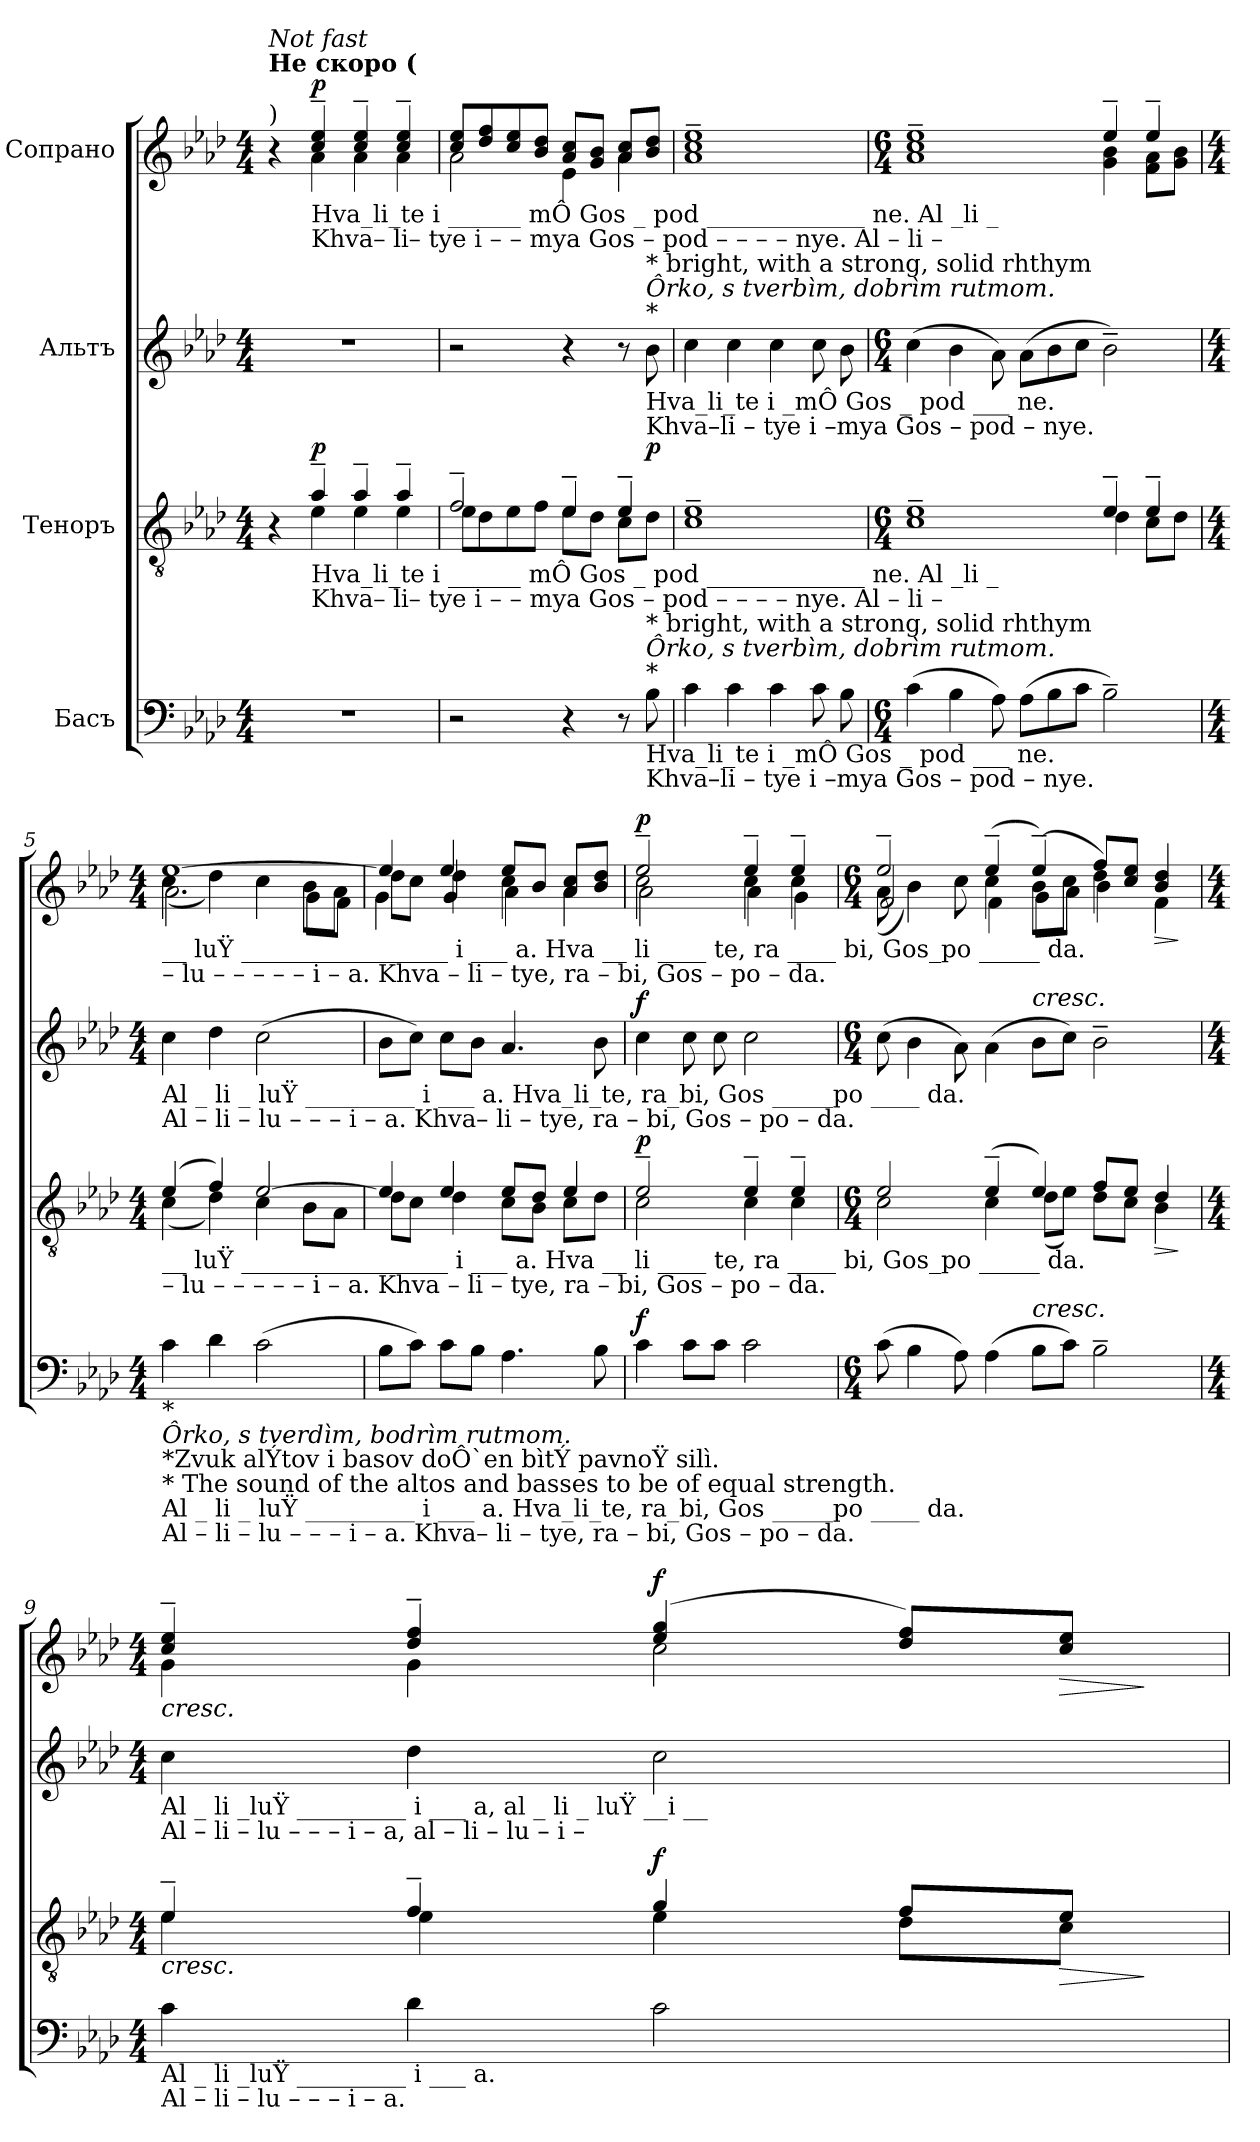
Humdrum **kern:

**kern	**dynam	**kern	**dynam	**kern	**dynam	**kern	**dynam
*part4	*part4	*part3	*part3	*part2	*part2	*part1	*part1
*staff4	*staff4	*staff3	*staff3	*staff2	*staff2	*staff1	*staff1
*I"Басъ	*	*I"Теноръ	*	*I"Альтъ	*	*I"Сопрано	*
*clefF4	*	*clefGv2	*	*clefG2	*	*clefG2	*
*k[b-e-a-d-]	*	*k[b-e-a-d-]	*	*k[b-e-a-d-]	*	*k[b-e-a-d-]	*
*M4/4	*	*M4/4	*	*M4/4	*	*M4/4	*
=1	=1	=1	=1	=1	=1	=1	=1
*	*	*^	*	*	*	*^	*
!	!	!	!	!	!	!	!LO:TX:a:B:t=Не скоро (	!	!
!	!	!	!	!	!	!	!LO:TX:a:i:t=Not fast	!	!
!	!	!	!	!	!	!	!LO:TX:a:t=)	!	!
1r	.	4r	4ryy	.	1r	.	4r	4ryy	.
!	!	!	!	!	!	!	!LO:TX:b:t=Hva_li_te    i  ______   mÔ     Gos  _ pod   _____________  ne.                        Al _li _	!	!
!	!	!	!	!	!	!	!LO:TX:b:t=Khva– li– tye    i       –    –      mya     Gos   –  pod    –      –      –      –       nye.                                Al  –  li –	!	!
!	!	!LO:TX:b:t=Hva_li_te    i  ______   mÔ     Gos  _ pod   _____________  ne.                        Al _li _	!	!	!	!	!	!	!
!	!	!LO:TX:b:t=Khva– li– tye    i    –    –      mya    Gos  –  pod    –      –      –      –  nye.                        Al –  li –	!	!	!	!	!	!	!
!	!	!	!	!LO:DY:a	!	!	!	!	!LO:DY:a
.	.	4a-~/	4e-\	p	.	.	4cc/~ 4ee-/~	4a-\	p
.	.	4a-~/	4e-\	.	.	.	4cc/~ 4ee-/~	4a-\	.
.	.	4a-~/	4e-\	.	.	.	4cc/~ 4ee-/~	4a-\	.
=2	=2	=2	=2	=2	=2	=2	=2	=2	=2
2r	.	2f~/	8e-\L	.	2r	.	8cc/ 8ee-/L	2a-\	.
.	.	.	8d-\	.	.	.	8dd-/ 8ff/	.	.
.	.	.	8e-\	.	.	.	8cc/ 8ee-/	.	.
.	.	.	8f\J	.	.	.	8b-/ 8dd-/J	.	.
4r	.	4e-~/	8e-\L	.	4r	.	8a-/ 8cc/L	4e-\	.
.	.	.	8d-\J	.	.	.	8g/ 8b-/J	.	.
!	!LO:DY:a	!	!	!	!	!LO:DY:a	!	!	!
8r	other-dynamics	4e-~/	8c\L	.	8r	other-dynamics	8a-/ 8cc/L	4a-\	.
!	!	!	!	!	!LO:TX:b:t=Hva_li_te   i _mÔ  Gos  _  pod     ___  ne.	!	!	!	!
!	!	!	!	!	!LO:TX:b:t=Khva–li – tye   i –mya  Gos  –   pod     –      nye.	!	!	!	!
!	!	!	!	!	!LO:TX:a:t=*	!	!	!	!
!	!	!	!	!	!LO:TX:a:i:t=Ôrko, s tverbìm, dobrìm rutmom.	!	!	!	!
!	!	!	!	!	!LO:TX:a:t=* bright, with a strong, solid rhthym	!	!	!	!
!LO:TX:b:t=Hva_li_te   i _mÔ  Gos  _  pod     ___  ne.	!	!	!	!	!	!	!	!	!
!LO:TX:b:t=Khva–li – tye   i –mya  Gos  –   pod     –      nye.	!	!	!	!	!	!	!	!	!
!LO:TX:a:t=*	!	!	!	!	!	!	!	!	!
!LO:TX:a:i:t=Ôrko, s tverbìm, dobrìm rutmom.	!	!	!	!	!	!	!	!	!
!LO:TX:a:t=* bright, with a strong, solid rhthym	!	!	!	!	!	!	!	!	!
!	!	!	!	!LO:DY:a	!	!	!	!	!
8B-\	.	.	8d-\J	p	8b-\	.	8b-/ 8dd-/J	.	.
=3	=3	=3	=3	=3	=3	=3	=3	=3	=3
4c\	.	1e-~	1c	.	4cc\	.	1cc~ 1ee-~	1a-	.
4c\	.	.	.	.	4cc\	.	.	.	.
4c\	.	.	.	.	4cc\	.	.	.	.
8c\	.	.	.	.	8cc\	.	.	.	.
8B-\	.	.	.	.	8b-\	.	.	.	.
=4	=4	=4	=4	=4	=4	=4	=4	=4	=4
*M6/4	*	*M6/4	*	*	*M6/4	*	*M6/4	*	*
(4c\	.	1e-~	1c	.	(4cc\	.	1cc~ 1ee-~	1a-	.
4B-\	.	.	.	.	4b-\	.	.	.	.
8A-\)	.	.	.	.	8a-\)	.	.	.	.
(8A-\L	.	.	.	.	(8a-\L	.	.	.	.
8B-\	.	.	.	.	8b-\	.	.	.	.
8c\J	.	.	.	.	8cc\J	.	.	.	.
2B-~\)	.	4e-~/	4d-\	.	2b-~\)	.	4ee-~/	4g\ 4b-\	.
.	.	4e-~/	8c\L	.	.	.	4ee-~/	8f\ 8a-\L	.
.	.	.	8d-\J	.	.	.	.	8g\ 8b-\J	.
*	*	*	*	*	*	*	*v	*v	*
!!LO:LB:g=z
=5	=5	=5	=5	=5	=5	=5	=5	=5
*M4/4	*	*M4/4	*	*	*M4/4	*	*M4/4	*
*	*	*	*	*	*	*	*^	*
*	*	*	*	*	*	*	*	*^	*
!	!	!	!	!	!	!	!LO:TX:b:t=__ luŸ  _________________ i ___ a.   Hva __ li ____ te,   ra ____ bi,           Gos_po _____ da.	!	!	!
!	!	!	!	!	!	!	!LO:TX:b:t=–   lu     –      –      –     –     –     i   –    a.    Khva –   li     –     tye,   ra    –     bi,            Gos – po    –     da.	!	!	!
!	!	!	!	!	!LO:TX:b:t=Al _ li _ luŸ  _________ i ___ a.         Hva_li_te, ra_bi,              Gos _____po ____ da.	!	!	!	!	!
!	!	!	!	!	!LO:TX:b:t=Al   –   li   –   lu       –      –      –      i     –    a.            Khva– li – tye, ra – bi,                    Gos      –       po      –     da.	!	!	!	!	!
!	!	!LO:TX:b:t=__ luŸ  _________________ i ___ a.   Hva __ li ____ te,   ra ____ bi,           Gos_po _____ da.	!	!	!	!	!	!	!	!
!	!	!LO:TX:b:t=–   lu     –      –      –     –     –     i   –    a.    Khva –   li     –     tye,   ra    –     bi,            Gos – po    –     da.	!	!	!	!	!	!	!	!
!LO:TX:b:t=*	!	!	!	!	!	!	!	!	!	!
!LO:TX:b:i:t=Ôrko, s tverdìm, bodrìm rutmom.	!	!	!	!	!	!	!	!	!	!
!LO:TX:b:t=*Zvuk alÝtov i basov doÔ`en bìtÝ pavnoŸ silì.	!	!	!	!	!	!	!	!	!	!
!LO:TX:b:t=* The sound of the altos and basses to be of equal strength.	!	!	!	!	!	!	!	!	!	!
!LO:TX:b:t=Al _ li _ luŸ  _________ i ___ a.         Hva_li_te, ra_bi,             Gos _____po ____ da.	!	!	!	!	!	!	!	!	!	!
!LO:TX:b:t=Al   –   li   –   lu       –      –      –      i     –    a.             Khva– li – tye, ra – bi,                 Gos      –       po      –     da.	!	!	!	!	!	!	!	!	!	!
4c\	.	(4e-/	(4c\	.	4cc\	.	[1ee-	(4cc\	2.a-\	.
4d-\	.	4f/)	4d-\)	.	4dd-\	.	.	4dd-\)	.	.
(2c\	.	[2e-/	4c\	.	(2cc\	.	.	4cc\	.	.
.	.	.	8B-\L	.	.	.	.	8b-\L	8g\L	.
.	.	.	8A-\J	.	.	.	.	8a-\J	8f\J	.
=6	=6	=6	=6	=6	=6	=6	=6	=6	=6	=6
8B-\L	.	4e-/]	8d-\L	.	8b-\L	.	4ee-/]	8dd-\L	4g\	.
8c\J)	.	.	8c\J	.	8cc\J)	.	.	8cc\J	.	.
8c\L	.	4e-/	4d-\	.	8cc\L	.	4ee-/	4dd-\	4g/	.
8B-\J	.	.	.	.	8b-\J	.	.	.	.	.
4.A-\	.	8e-/L	8c\L	.	4.a-/	.	8ee-/L	4cc\	4a-\	.
.	.	8d-/J	8B-\J	.	.	.	8b-/J	.	.	.
.	.	4e-/	8c\L	.	.	.	8a-/ 8cc/L	4a-\yy	4a-\	.
8B-\	.	.	8d-\J	.	8b-\	.	8b-/ 8dd-/J	.	.	.
=7	=7	=7	=7	=7	=7	=7	=7	=7	=7	=7
!	!LO:DY:a	!	!	!LO:DY:a	!	!LO:DY:a	!	!	!	!LO:DY:a
4c\	f	2e-~/	2c\	p	4cc\	f	2ee-~/	2cc\	2a-\	p
8c\L	.	.	.	.	8cc\	.	.	.	.	.
8c\J	.	.	.	.	8cc\	.	.	.	.	.
2c\	.	4e-~/	4c\	.	2cc\	.	4ee-~/	4cc\	4a-\	.
.	.	4e-~/	4c\	.	.	.	4ee-~/	4cc\	4g\	.
=8	=8	=8	=8	=8	=8	=8	=8	=8	=8	=8
*M6/4	*	*M6/4	*	*	*M6/4	*	*M6/4	*	*	*
(8c\	.	2e-/	2c\	.	(8cc\	.	2ee-~/	(>8a-\	2f/	.
4B-\	.	.	.	.	4b-\	.	.	4b-\)	.	.
8A-\)	.	.	.	.	8a-\)	.	.	8cc\	.	.
(4A-\	.	(4e-~/	4c\	.	(4a-\	.	(4ee-~/	4cc\	4f\	.
!	!	!	!	!LO:HP:b	!	!	!	!	!	!LO:HP:b
8B-\L	.	4e-/)	(8d-\L	<	8b-\L	.	4ee-~/)	8b-\L	(8g\L	<
8c\J)	.	.	8e-\J)	.	8cc\J)	.	.	8cc\J	8a-\J	.
2B-~\	.	8f/L	8d-\L	.	2b-~\	.	8ff/L	4dd-\	4b-\)	.
.	.	8e-/J	8c\J	.	.	.	8cc/ 8ee-/J	.	.	.
!	!	!	!	!LO:HP:b	!	!	!	!	!	!LO:HP:b
.	.	4d-/	4B-\	>	.	.	4b-/ 4dd-/	4f\	4f\yy	>
*	*	*v	*v	*	*	*	*v	*v	*v	*
.	.	.	[ ]	.	.	.	[ ]
!!LO:PB:g=z
=9	=9	=9	=9	=9	=9	=9	=9
*M4/4	*	*M4/4	*	*M4/4	*	*M4/4	*
!	!	!	!	!	!	!LO:TX:b:t=Al _ li _luŸ  _________ i ___ a,                         al ______ li ___luŸ_i _a.	!
!	!	!	!	!	!	!LO:TX:b:t=Al  –   li   – lu      –      –      –      i     –    a,                                  al         –         li     –     lu  – i  – a.	!
!	!	!	!	!LO:TX:b:t=Al _ li _luŸ  _________ i ___ a,                                                                      al _ li _ luŸ __i __	!	!	!
!	!	!	!	!LO:TX:b:t=Al  –  li  –  lu      –      –      –       i     –    a,                                                                                               al   –  li   –  lu   –   i   –	!	!	!
!	!	!LO:TX:b:t=Al _ li _luŸ  _________ i ___ a,                         al ______ li ___luŸ_i _a.	!	!	!	!	!
!	!	!LO:TX:b:t=Al  –   li   – lu      –      –      –      i     –    a,                                  al         –         li     –     lu  – i  – a.	!	!	!	!	!
!LO:TX:b:t=Al _ li _luŸ  _________ i ___ a.	!	!	!	!	!	!	!
!LO:TX:b:t=Al  –  li  –  lu      –      –      –       i     –    a.	!	!	!	!	!	!	!
!	!	!	!LO:HP:b	!	!	!	!LO:HP:b
*	*	*^	*	*	*	*^	*
4c\	.	4e-~/	4e-\	<	4cc\	.	4cc/~ 4ee-/~	4g\	<
4d-\	.	4f~/	4e-\	.	4dd-\	.	4dd-/~ 4ff/~	4g\	.
!	!	!	!	!LO:DY:a	!	!	!	!	!LO:DY:a
2c\	.	4g/	4e-\	f	2cc\	.	(4ee-/ 4gg/	2cc\	f
.	.	8f/L	8d-\L	.	.	.	8dd-/ 8ff/L)	.	.
!	!	!	!	!LO:HP:b	!	!	!	!	!LO:HP:b
.	.	8e-/J	8c\J	>	.	.	8cc/ 8ee-/J	.	>
*	*	*v	*v	*	*	*	*v	*v	*
.	.	.	[ ]	.	.	.	[ ]
=	=	=	=	=	=	=	=
*-	*-	*-	*-	*-	*-	*-	*-
